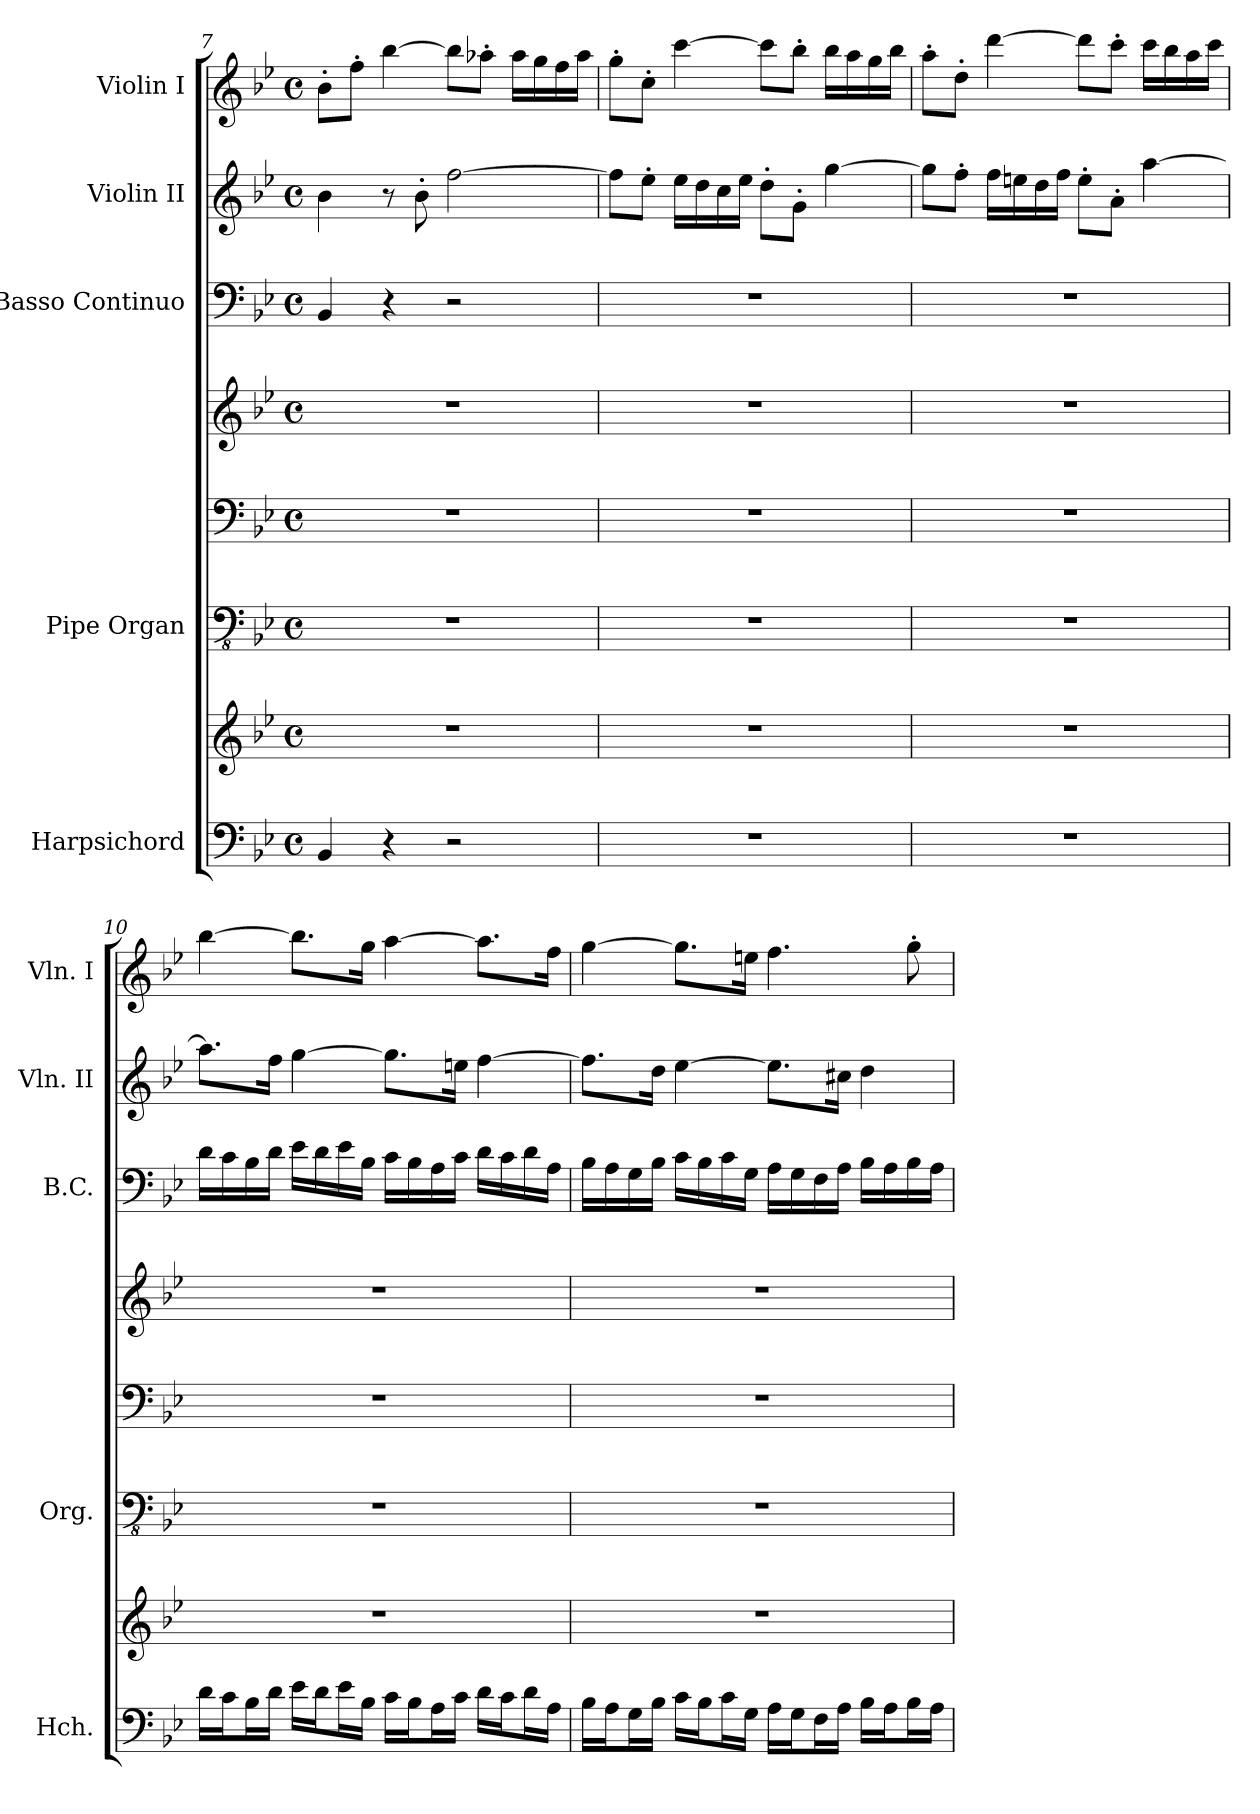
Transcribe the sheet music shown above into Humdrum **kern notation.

**kern	**kern	**kern	**kern	**kern	**kern	**kern	**kern
*part5	*part5	*part4	*part4	*part4	*part3	*part2	*part1
*staff8	*staff7	*staff6	*staff5	*staff4	*staff3	*staff2	*staff1
*I"Harpsichord	*	*I"Pipe Organ	*	*	*I"Basso Continuo	*I"Violin II	*I"Violin I
*I'Hch.	*	*I'Org.	*	*	*I'B.C.	*I'Vln. II	*I'Vln. I
*clefF4	*clefG2	*clefFv4	*clefF4	*clefG2	*clefF4	*clefG2	*clefG2
*k[b-e-]	*k[b-e-]	*k[b-e-]	*k[b-e-]	*k[b-e-]	*k[b-e-]	*k[b-e-]	*k[b-e-]
*M4/4	*M4/4	*M4/4	*M4/4	*M4/4	*M4/4	*M4/4	*M4/4
*met(c)	*met(c)	*met(c)	*met(c)	*met(c)	*met(c)	*met(c)	*met(c)
=7	=7	=7	=7	=7	=7	=7	=7
4BB-/	1r	1r	1r	1r	4BB-/	4b-\	8b-'\L
.	.	.	.	.	.	.	8ff'\J
4r	.	.	.	.	4r	8r	[4bb-\
.	.	.	.	.	.	8b-'\	.
2r	.	.	.	.	2r	[2ff\	8bb-\L]
.	.	.	.	.	.	.	8aa-X'\J
.	.	.	.	.	.	.	16aa-\LL
.	.	.	.	.	.	.	16gg\
.	.	.	.	.	.	.	16ff\
.	.	.	.	.	.	.	16aa-\JJ
=8	=8	=8	=8	=8	=8	=8	=8
1r	1r	1r	1r	1r	1r	8ff\L]	8gg'\L
.	.	.	.	.	.	8ee-'\J	8cc'\J
.	.	.	.	.	.	16ee-\LL	[4ccc\
.	.	.	.	.	.	16dd\	.
.	.	.	.	.	.	16cc\	.
.	.	.	.	.	.	16ee-\JJ	.
.	.	.	.	.	.	8dd'\L	8ccc\L]
.	.	.	.	.	.	8g'\J	8bb-'\J
.	.	.	.	.	.	[4gg\	16bb-\LL
.	.	.	.	.	.	.	16aa\
.	.	.	.	.	.	.	16gg\
.	.	.	.	.	.	.	16bb-\JJ
!!LO:LB:g=z
=9	=9	=9	=9	=9	=9	=9	=9
1r	1r	1r	1r	1r	1r	8gg\L]	8aa'\L
.	.	.	.	.	.	8ff'\J	8dd'\J
.	.	.	.	.	.	16ff\LL	[4ddd\
.	.	.	.	.	.	16een\	.
.	.	.	.	.	.	16dd\	.
.	.	.	.	.	.	16ff\JJ	.
.	.	.	.	.	.	8ee'\L	8ddd\L]
.	.	.	.	.	.	8a'\J	8ccc'\J
.	.	.	.	.	.	[4aa\	16ccc\LL
.	.	.	.	.	.	.	16bb-\
.	.	.	.	.	.	.	16aa\
.	.	.	.	.	.	.	16ccc\JJ
=10	=10	=10	=10	=10	=10	=10	=10
16d\LL	1r	1r	1r	1r	16d\LL	8.aa\L]	[4bb-\
16c\J	.	.	.	.	16c\	.	.
16B-\L	.	.	.	.	16B-\	.	.
16d\JJ	.	.	.	.	16d\JJ	16ff\Jk	.
16e-\LL	.	.	.	.	16e-\LL	[4gg\	8.bb-\L]
16d\J	.	.	.	.	16d\	.	.
16e-\L	.	.	.	.	16e-\	.	.
16B-\JJ	.	.	.	.	16B-\JJ	.	16gg\Jk
16c\LL	.	.	.	.	16c\LL	8.gg\L]	[4aa\
16B-\J	.	.	.	.	16B-\	.	.
16A\L	.	.	.	.	16A\	.	.
16c\JJ	.	.	.	.	16c\JJ	16een\Jk	.
16d\LL	.	.	.	.	16d\LL	[4ff\	8.aa\L]
16c\J	.	.	.	.	16c\	.	.
16d\L	.	.	.	.	16d\	.	.
16A\JJ	.	.	.	.	16A\JJ	.	16ff\Jk
!!LO:LB:g=z
=11	=11	=11	=11	=11	=11	=11	=11
16B-\LL	1r	1r	1r	1r	16B-\LL	8.ff\L]	[4gg\
16A\J	.	.	.	.	16A\	.	.
16G\L	.	.	.	.	16G\	.	.
16B-\JJ	.	.	.	.	16B-\JJ	16dd\Jk	.
16c\LL	.	.	.	.	16c\LL	[4ee-\	8.gg\L]
16B-\J	.	.	.	.	16B-\	.	.
16c\L	.	.	.	.	16c\	.	.
16G\JJ	.	.	.	.	16G\JJ	.	16een\Jk
16A\LL	.	.	.	.	16A\LL	8.ee-\L]	4.ff\
16G\J	.	.	.	.	16G\	.	.
16F\L	.	.	.	.	16F\	.	.
16A\JJ	.	.	.	.	16A\JJ	16cc#X\Jk	.
16B-\LL	.	.	.	.	16B-\LL	4dd\	.
16A\J	.	.	.	.	16A\	.	.
16B-\L	.	.	.	.	16B-\	.	8gg'\
16A\JJ	.	.	.	.	16A\JJ	.	.
=	=	=	=	=	=	=	=
*-	*-	*-	*-	*-	*-	*-	*-
